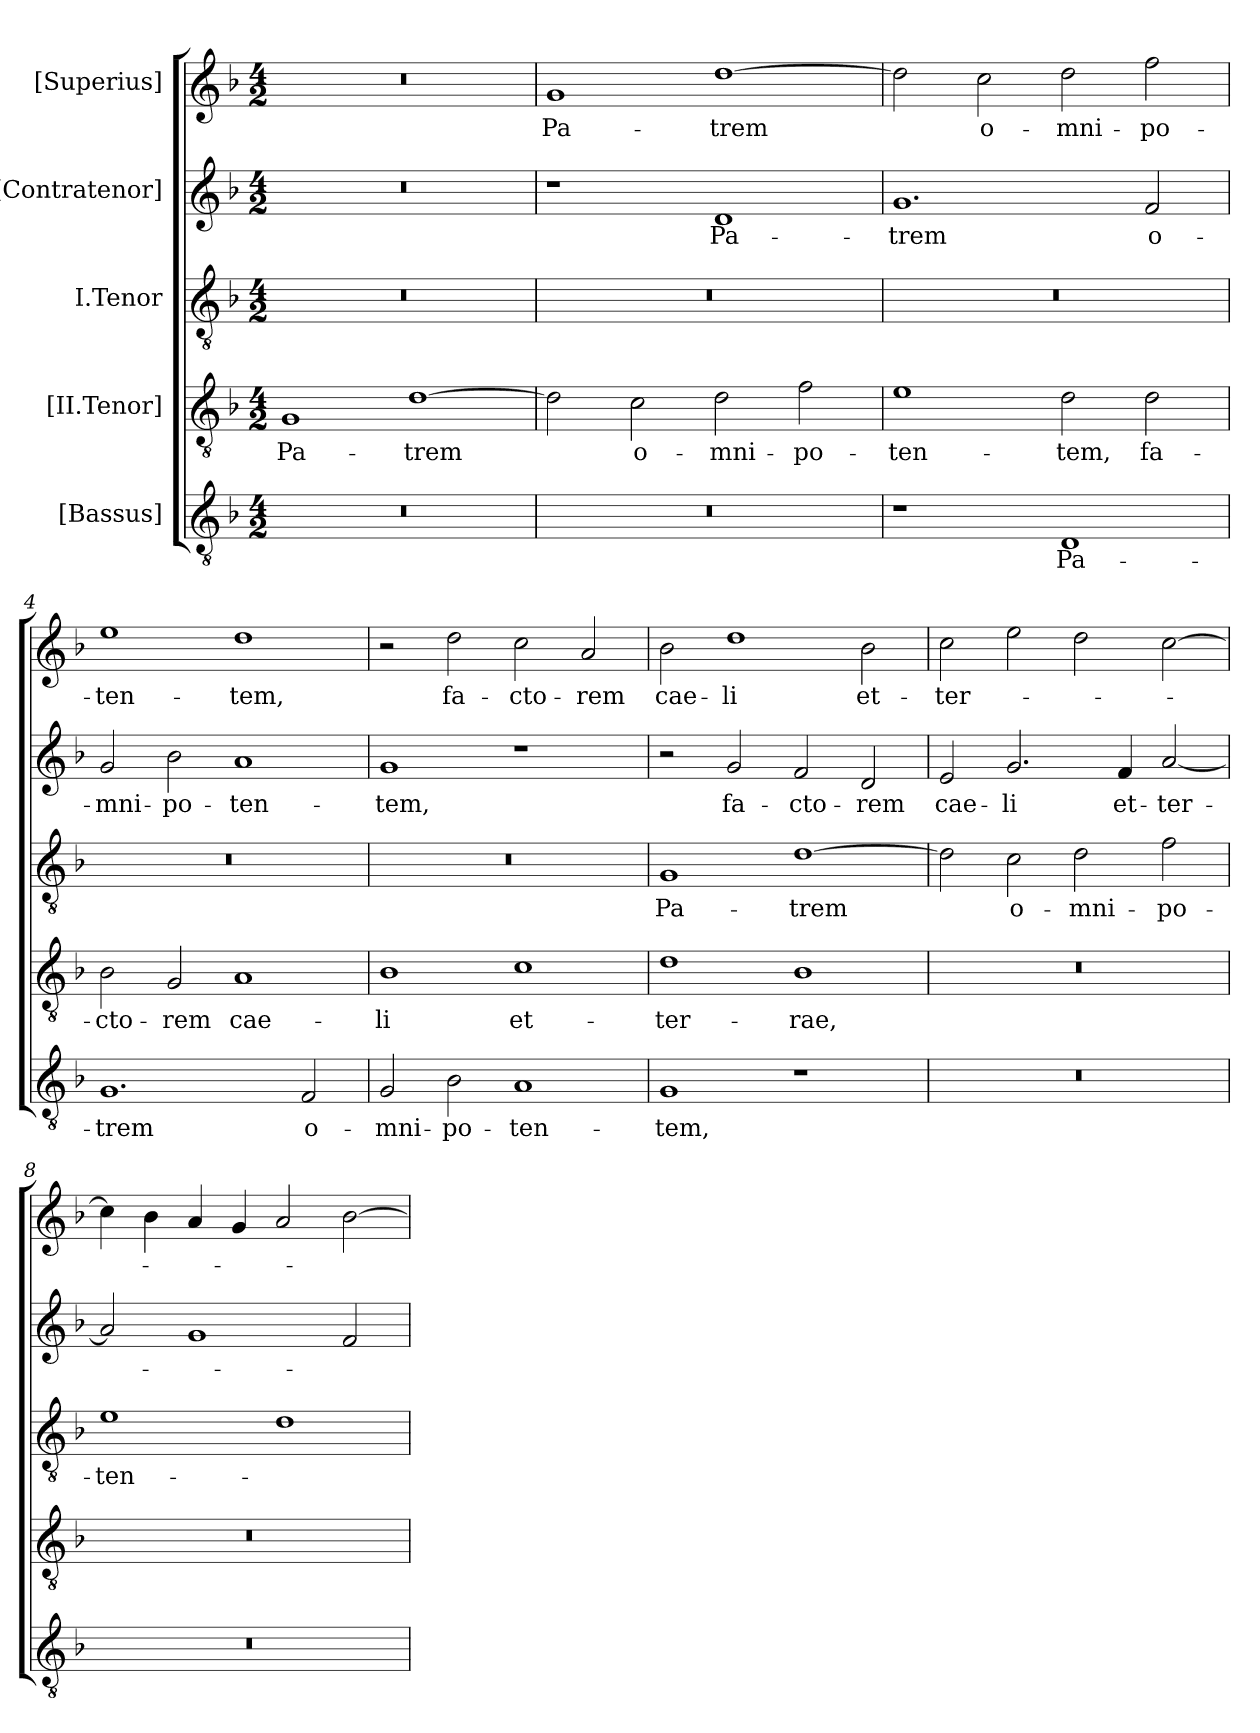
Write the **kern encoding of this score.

**kern	**text	**kern	**text	**kern	**text	**kern	**text	**kern	**text
*part5	*part5	*part4	*part4	*part3	*part3	*part2	*part2	*part1	*part1
*staff5	*staff5	*staff4	*staff4	*staff3	*staff3	*staff2	*staff2	*staff1	*staff1
*I"[Bassus]	*	*I"[II.Tenor]	*	*I"I.Tenor	*	*I"[Contratenor]	*	*I"[Superius]	*
*clefGv2	*	*clefGv2	*	*clefGv2	*	*clefG2	*	*clefG2	*
*k[b-]	*	*k[b-]	*	*k[b-]	*	*k[b-]	*	*k[b-]	*
*M4/2	*	*M4/2	*	*M4/2	*	*M4/2	*	*M4/2	*
=1	=1	=1	=1	=1	=1	=1	=1	=1	=1
0r	.	1G/	Pa-	0r	.	0r	.	0r	.
.	.	[1d\	-trem	.	.	.	.	.	.
=2	=2	=2	=2	=2	=2	=2	=2	=2	=2
0r	.	2d\]	.	0r	.	1r	.	1g/	Pa-
.	.	2c\	o-	.	.	.	.	.	.
.	.	2d\	-mni-	.	.	1d/	Pa-	[1dd\	-trem
.	.	2f\	-po-	.	.	.	.	.	.
=3	=3	=3	=3	=3	=3	=3	=3	=3	=3
1r	.	1e\	-ten-	0r	.	1.g/	-trem	2dd\]	.
.	.	.	.	.	.	.	.	2cc\	o-
1D/	Pa-	2d\	-tem,	.	.	.	.	2dd\	-mni-
.	.	2d\	fa-	.	.	2f/	o-	2ff\	-po-
=4	=4	=4	=4	=4	=4	=4	=4	=4	=4
1.G/	-trem	2B-\	-cto-	0r	.	2g/	-mni-	1ee\	-ten-
.	.	2G/	-rem	.	.	2b-\	-po-	.	.
.	.	1A/	cae-	.	.	1a/	-ten-	1dd\	-tem,
2F/	o-	.	.	.	.	.	.	.	.
=5	=5	=5	=5	=5	=5	=5	=5	=5	=5
2G/	-mni-	1B-\	-li	0r	.	1g/	-tem,	2r	.
2B-\	-po-	.	.	.	.	.	.	2dd\	fa-
1A/	-ten-	1c\	et-	.	.	1r	.	2cc\	-cto-
.	.	.	.	.	.	.	.	2a/	-rem
=6	=6	=6	=6	=6	=6	=6	=6	=6	=6
1G/	-tem,	1d\	ter-	1G/	Pa-	2r	.	2b-\	cae-
.	.	.	.	.	.	2g/	fa-	1dd\	-li
1r	.	1B-\	-rae,	[1d\	-trem	2f/	-cto-	.	.
.	.	.	.	.	.	2d/	-rem	2b-\	et-
=7	=7	=7	=7	=7	=7	=7	=7	=7	=7
0r	.	0r	.	2d\]	.	2e/	cae-	2cc\	ter-
.	.	.	.	2c\	o-	2.g/	-li	2ee\	.
.	.	.	.	2d\	-mni-	.	.	2dd\	.
.	.	.	.	.	.	4f/	et-	.	.
.	.	.	.	2f\	-po-	[2a/	ter-	[2cc\	.
=8	=8	=8	=8	=8	=8	=8	=8	=8	=8
0r	.	0r	.	1e\	-ten-	2a/]	.	4cc\]	.
.	.	.	.	.	.	.	.	4b-\	.
.	.	.	.	.	.	1g/	.	4a/	.
.	.	.	.	.	.	.	.	4g/	.
.	.	.	.	1d\	.	.	.	2a/	.
.	.	.	.	.	.	2f/	.	[2b-\	.
=	=	=	=	=	=	=	=	=	=
*-	*-	*-	*-	*-	*-	*-	*-	*-	*-
